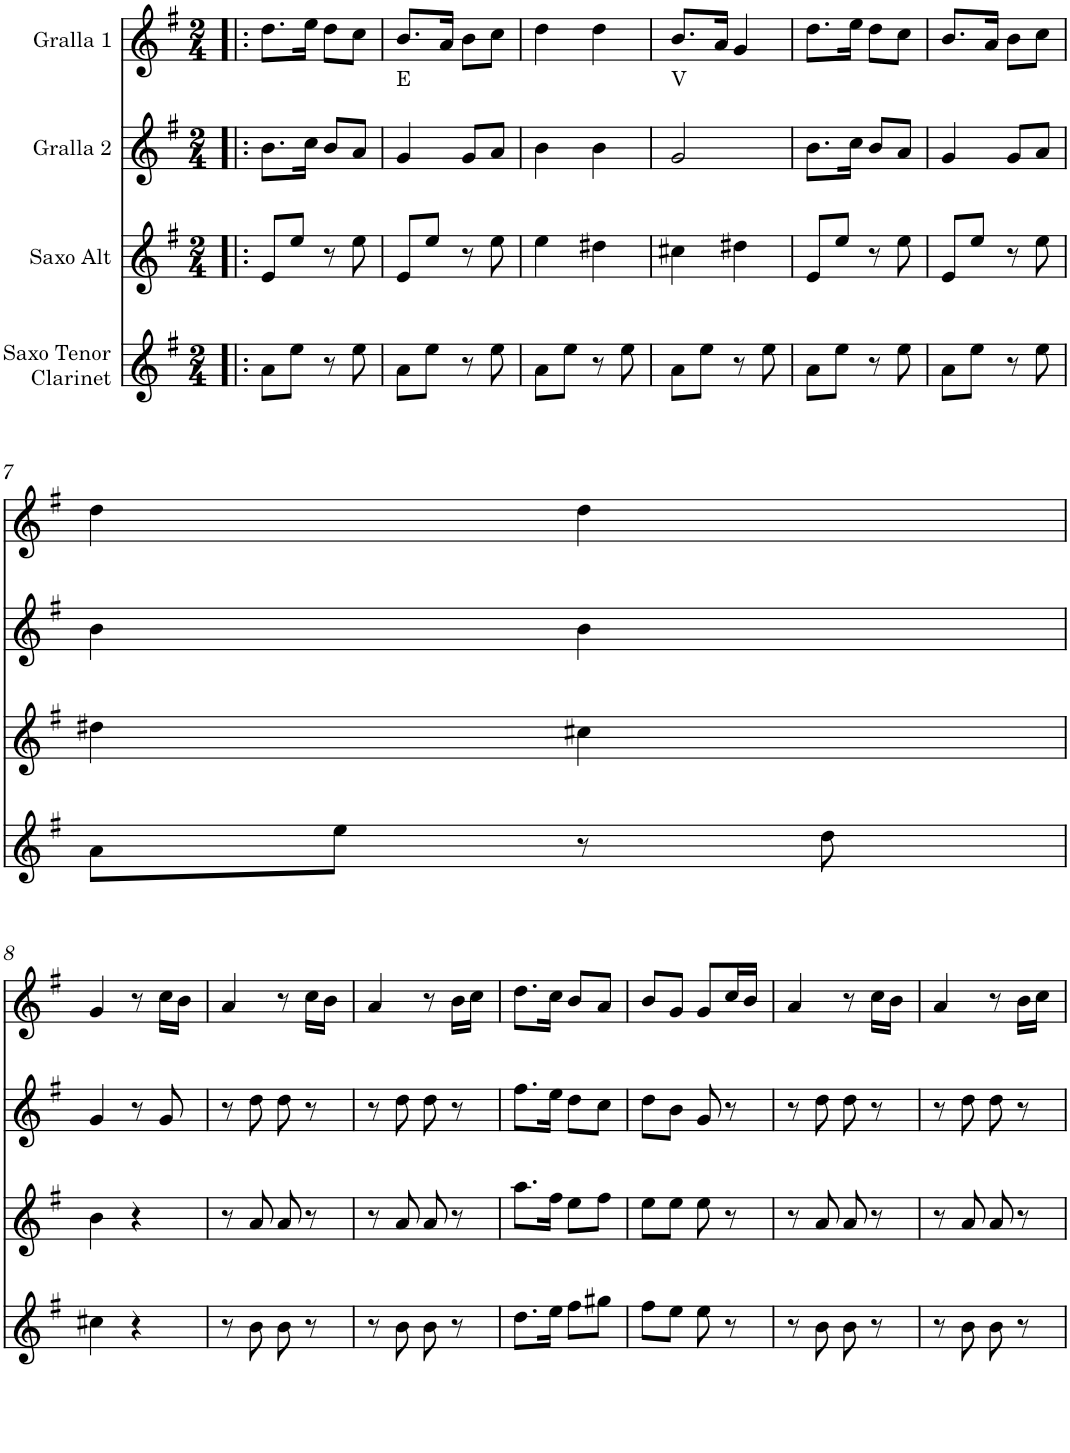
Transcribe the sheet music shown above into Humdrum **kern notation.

**kern	**kern	**kern	**kern
*part4	*part3	*part2	*part1
*staff4	*staff3	*staff2	*staff1
*I"Saxo Tenor Clarinet	*I"Saxo Alt	*I"Gralla 2	*I"Gralla 1
*clefG2	*clefG2	*clefG2	*clefG2
*k[f#]	*k[f#]	*k[f#]	*k[f#]
*M2/4	*M2/4	*M2/4	*M2/4
=1!|:	=1!|:	=1!|:	=1!|:
8a\L	8e/L	8.b\L	8.dd\L
8ee\J	8ee/J	.	.
.	.	16cc\Jk	16ee\Jk
8r	8r	8b/L	8dd\L
8ee\	8ee\	8a/J	8cc\J
=2	=2	=2	=2
!	!	!	!LO:TX:b:t=E
8a\L	8e/L	4g/	8.b/L
8ee\J	8ee/J	.	.
.	.	.	16a/Jk
8r	8r	8g/L	8b\L
8ee\	8ee\	8a/J	8cc\J
=3	=3	=3	=3
8a\L	4ee\	4b\	4dd\
8ee\J	.	.	.
8r	4dd#X\	4b\	4dd\
8ee\	.	.	.
=4	=4	=4	=4
!	!	!	!LO:TX:b:t=V
8a\L	4cc#X\	2g/	8.b/L
8ee\J	.	.	.
.	.	.	16a/Jk
8r	4dd#X\	.	4g/
8ee\	.	.	.
=5	=5	=5	=5
8a\L	8e/L	8.b\L	8.dd\L
8ee\J	8ee/J	.	.
.	.	16cc\Jk	16ee\Jk
8r	8r	8b/L	8dd\L
8ee\	8ee\	8a/J	8cc\J
=6	=6	=6	=6
8a\L	8e/L	4g/	8.b/L
8ee\J	8ee/J	.	.
.	.	.	16a/Jk
8r	8r	8g/L	8b\L
8ee\	8ee\	8a/J	8cc\J
!!LO:LB:g=z
=7	=7	=7	=7
8a\L	4dd#X\	4b\	4dd\
8ee\J	.	.	.
8r	4cc#X\	4b\	4dd\
8dd\	.	.	.
!!LO:LB:g=z
=8	=8	=8	=8
4cc#X\	4b\	4g/	4g/
4r	4r	8r	8r
.	.	8g/	16cc\LL
.	.	.	16b\JJ
=9	=9	=9	=9
8r	8r	8r	4a/
8b\	8a/	8dd\	.
8b\	8a/	8dd\	8r
8r	8r	8r	16cc\LL
.	.	.	16b\JJ
=10	=10	=10	=10
8r	8r	8r	4a/
8b\	8a/	8dd\	.
8b\	8a/	8dd\	8r
8r	8r	8r	16b\LL
.	.	.	16cc\JJ
=11	=11	=11	=11
8.dd\L	8.aa\L	8.ff#\L	8.dd\L
16ee\Jk	16ff#\Jk	16ee\Jk	16cc\Jk
8ff#\L	8ee\L	8dd\L	8b/L
8gg#X\J	8ff#\J	8cc\J	8a/J
=12	=12	=12	=12
8ff#\L	8ee\L	8dd\L	8b/L
8ee\J	8ee\J	8b\J	8g/J
8ee\	8ee\	8g/	8g/L
8r	8r	8r	16cc/L
.	.	.	16b/JJ
=13	=13	=13	=13
8r	8r	8r	4a/
8b\	8a/	8dd\	.
8b\	8a/	8dd\	8r
8r	8r	8r	16cc\LL
.	.	.	16b\JJ
=14	=14	=14	=14
8r	8r	8r	4a/
8b\	8a/	8dd\	.
8b\	8a/	8dd\	8r
8r	8r	8r	16b\LL
.	.	.	16cc\JJ
=	=	=	=
*-	*-	*-	*-
